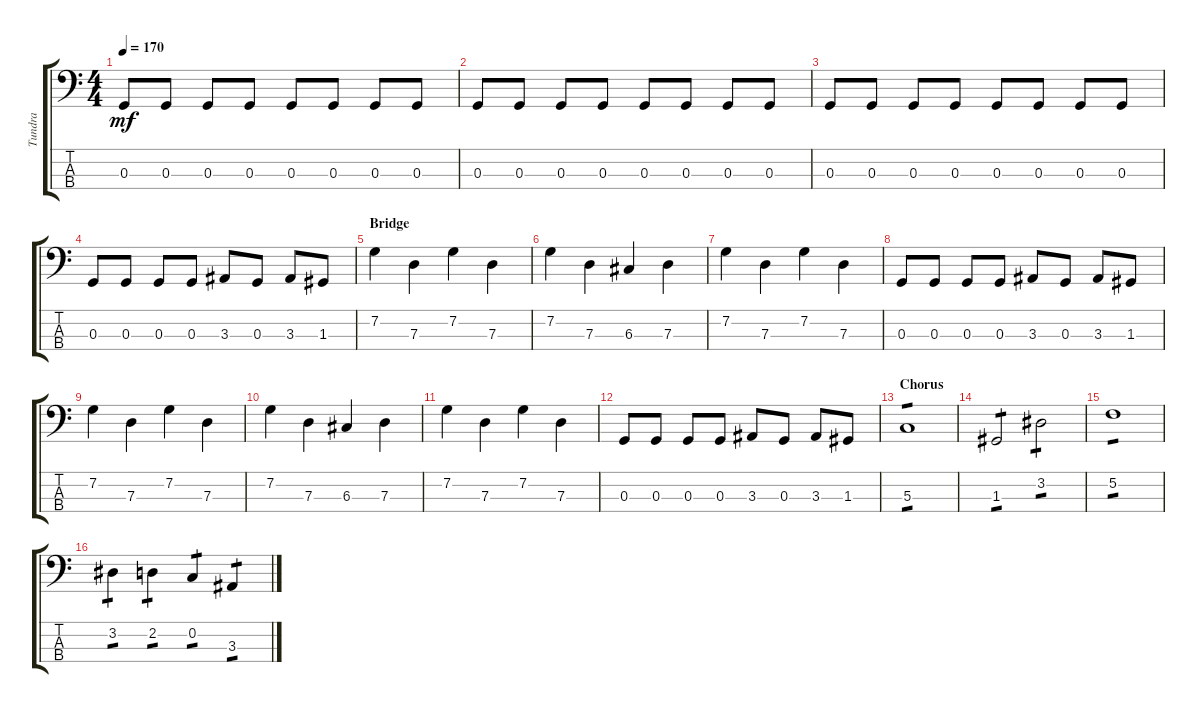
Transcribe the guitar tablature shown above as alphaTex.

\track ("Tundra" "Tundra") {instrument electricbasspick}
\staff {score tabs}
\tuning (F2 C2 G1 D1) {hide}
\ts (4 4)
\tempo 170
\clef f4
\ks c
0.3.8{dy mf} 0.3.8 0.3.8 0.3.8 0.3.8 0.3.8 0.3.8 0.3.8 |
0.3.8 0.3.8 0.3.8 0.3.8 0.3.8 0.3.8 0.3.8 0.3.8 |
0.3.8 0.3.8 0.3.8 0.3.8 0.3.8 0.3.8 0.3.8 0.3.8 |
0.3.8 0.3.8 0.3.8 0.3.8 3.3.8 0.3.8 3.3.8 1.3.8 |
\section ("" "Bridge")
7.2.4 7.3.4 7.2.4 7.3.4 |
7.2.4 7.3.4 6.3.4 7.3.4 |
7.2.4 7.3.4 7.2.4 7.3.4 |
0.3.8 0.3.8 0.3.8 0.3.8 3.3.8 0.3.8 3.3.8 1.3.8 |
7.2.4 7.3.4 7.2.4 7.3.4 |
7.2.4 7.3.4 6.3.4 7.3.4 |
7.2.4 7.3.4 7.2.4 7.3.4 |
0.3.8 0.3.8 0.3.8 0.3.8 3.3.8 0.3.8 3.3.8 1.3.8 |
\section ("" "Chorus")
5.3.1{tp 1} |
1.3.2{tp 1} 3.2.2{tp 1} |
5.2.1{tp 1} |
3.2.4{tp 1} 2.2.4{tp 1} 0.2.4{tp 1} 3.3.4{tp 1}
